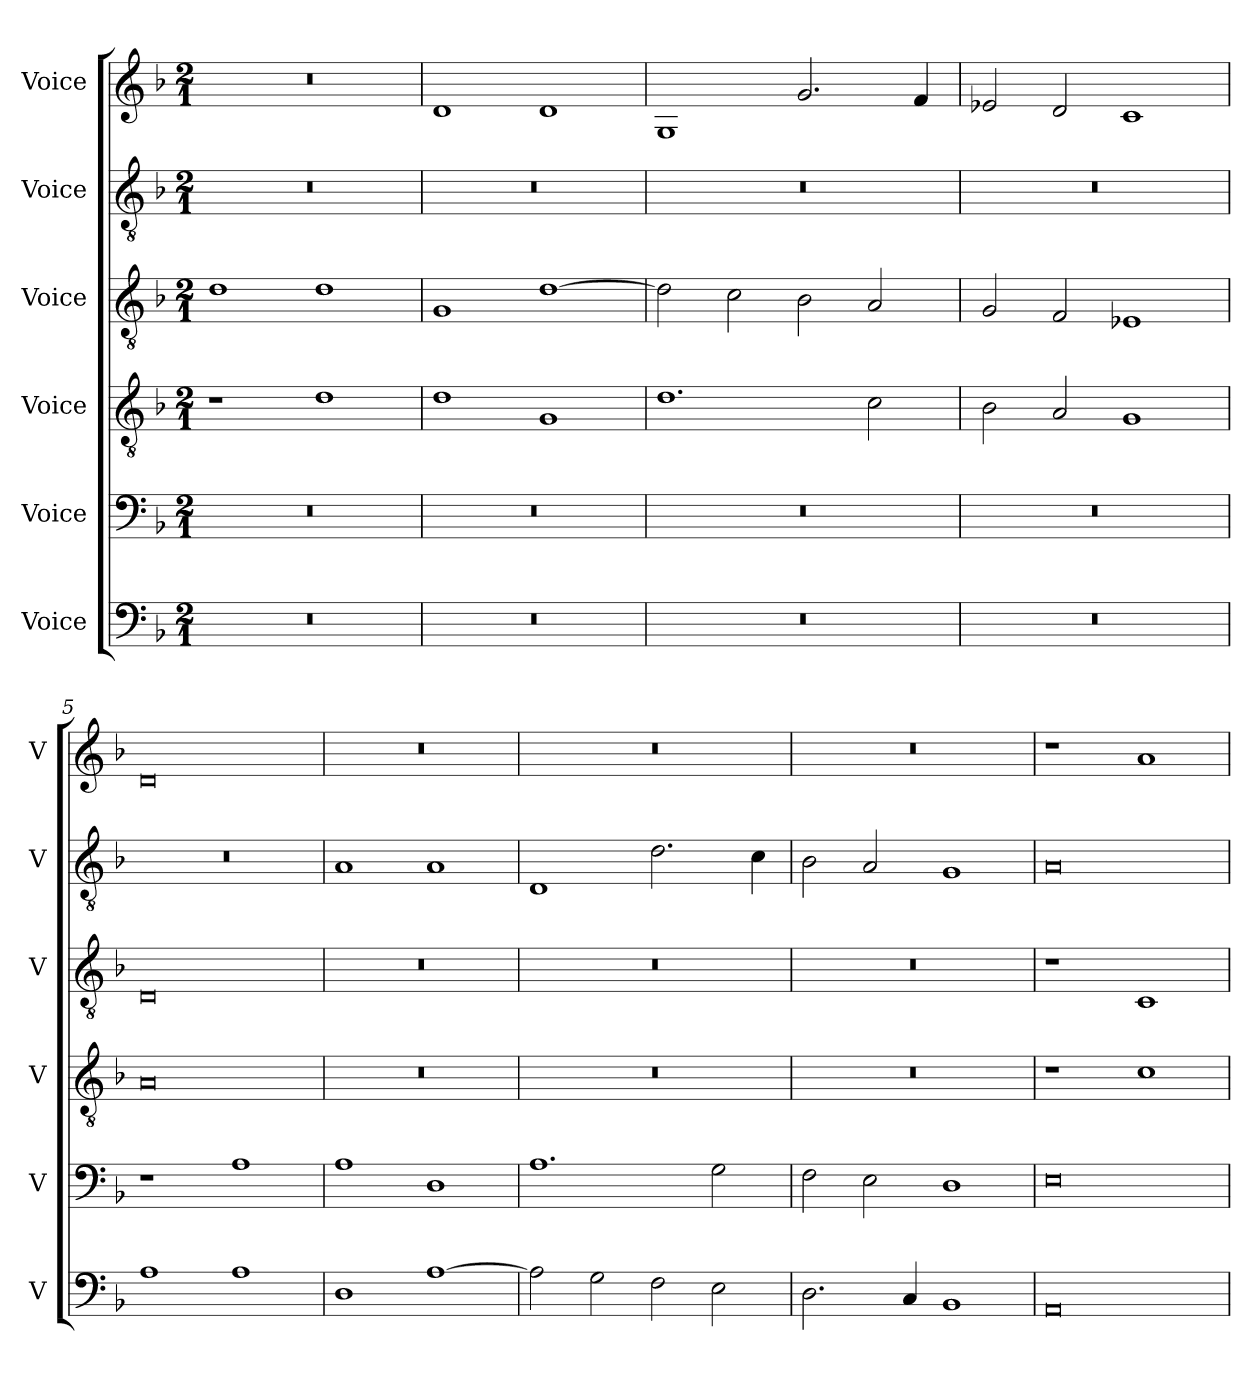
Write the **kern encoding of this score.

**kern	**kern	**kern	**kern	**kern	**kern
*part6	*part5	*part4	*part3	*part2	*part1
*staff6	*staff5	*staff4	*staff3	*staff2	*staff1
*I"Voice	*I"Voice	*I"Voice	*I"Voice	*I"Voice	*I"Voice
*I'V	*I'V	*I'V	*I'V	*I'V	*I'V
*clefF4	*clefF4	*clefGv2	*clefGv2	*clefGv2	*clefG2
*k[b-]	*k[b-]	*k[b-]	*k[b-]	*k[b-]	*k[b-]
*M2/1	*M2/1	*M2/1	*M2/1	*M2/1	*M2/1
=1	=1	=1	=1	=1	=1
0r	0r	1r	1d	0r	0r
.	.	1d	1d	.	.
=2	=2	=2	=2	=2	=2
0r	0r	1d	1G	0r	1d
.	.	1G	[1d	.	1d
=3	=3	=3	=3	=3	=3
0r	0r	1.d	2d\]	0r	1G
.	.	.	2c\	.	.
.	.	.	2B-\	.	2.g/
.	.	2c\	2A/	.	.
.	.	.	.	.	4f/
=4	=4	=4	=4	=4	=4
0r	0r	2B-\	2G/	0r	2e-X/
.	.	2A/	2F/	.	2d/
.	.	1G	1E-X	.	1c
!!LO:LB:g=z
=5	=5	=5	=5	=5	=5
1A	1r	0A	0D	0r	0d
1A	1A	.	.	.	.
=6	=6	=6	=6	=6	=6
1D	1A	0r	0r	1A	0r
[1A	1D	.	.	1A	.
=7	=7	=7	=7	=7	=7
2A\]	1.A	0r	0r	1D	0r
2G\	.	.	.	.	.
2F\	.	.	.	2.d\	.
2E\	2G\	.	.	.	.
.	.	.	.	4c\	.
=8	=8	=8	=8	=8	=8
2.D\	2F\	0r	0r	2B-\	0r
.	2E\	.	.	2A/	.
4C/	.	.	.	.	.
1BB-	1D	.	.	1G	.
!!LO:PB:g=z
=9	=9	=9	=9	=9	=9
0AA	0E	1r	1r	0A	1r
.	.	1c	1C	.	1a
=	=	=	=	=	=
*-	*-	*-	*-	*-	*-
